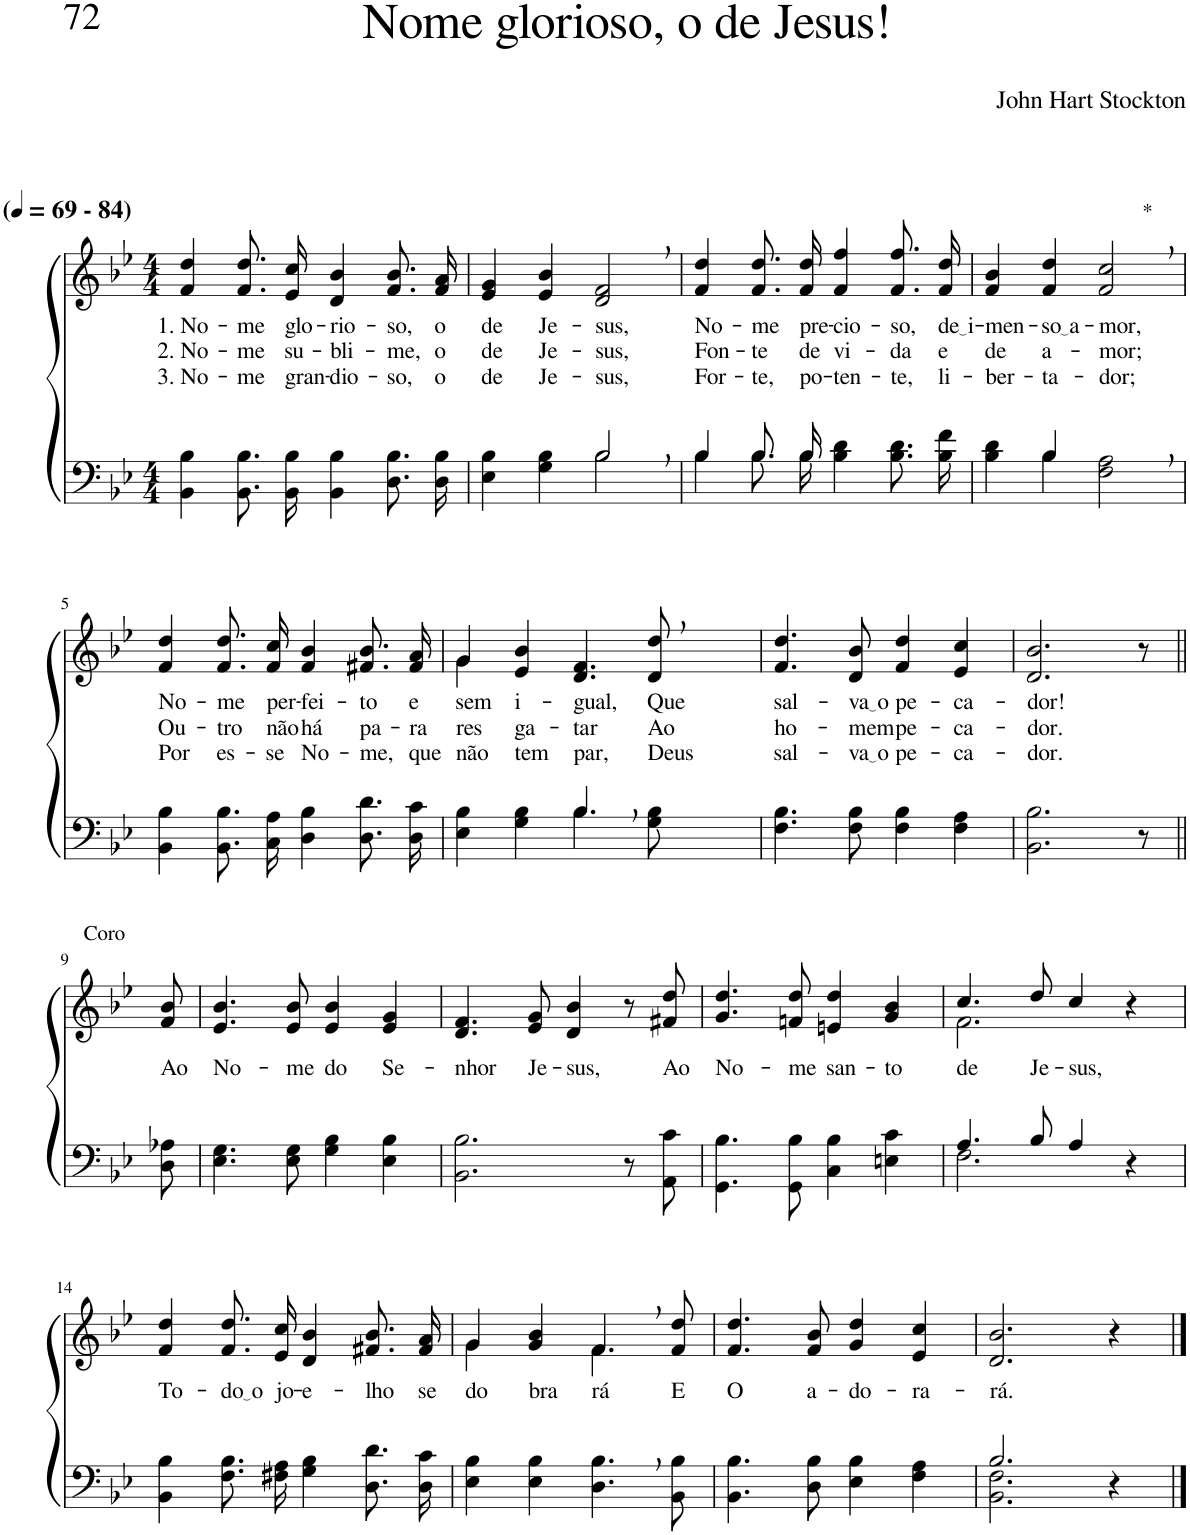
**kern	**kern	**text	**text	**text
*part2	*part1	*part1	*part1	*part1
*staff2	*staff1	*staff1	*staff1	*staff1
*I"Parte III e IV	*I"Parte I e II	*	*	*
*clefF4	*clefG2	*	*	*
*Trd1c2	*Trd1c2	*	*	*
*k[b-e-]	*k[b-e-]	*	*	*
*M4/4	*M4/4	*	*	*
*MM69	*MM69	*	*	*
=1	=1	=1	=1	=1
!	!LO:TX:a:B:t=(	!	!	!
!	!LO:TX:a:B:t=- 84)	!	!	!
!	!	!LO:LY:b	!LO:LY:b	!LO:LY:b
4BB-\ 4B-\	4f/ 4dd/	1. No-	2. No-	3. No-
!	!	!LO:LY:b	!LO:LY:b	!LO:LY:b
8.BB-\ 8.B-\L	8.f/ 8.dd/L	-me	-me	-me
!	!	!LO:LY:b	!LO:LY:b	!LO:LY:b
16BB-\ 16B-\Jk	16e-/ 16cc/Jk	glo-	su-	gran-
!	!	!LO:LY:b	!LO:LY:b	!LO:LY:b
4BB-\ 4B-\	4d/ 4b-/	-rio-	-bli-	-dio-
!	!	!LO:LY:b	!LO:LY:b	!LO:LY:b
8.D\ 8.B-\L	8.f/ 8.b-/L	-so,	-me,	-so,
!	!	!LO:LY:b	!LO:LY:b	!LO:LY:b
16D\ 16B-\Jk	16f/ 16a/Jk	o	o	o
=2	=2	=2	=2	=2
*^	*	*	*	*
!	!	!	!LO:LY:b	!LO:LY:b	!LO:LY:b
2ryy	4E-\ 4B-\	4e-/ 4g/	de	de	de
!	!	!	!LO:LY:b	!LO:LY:b	!LO:LY:b
.	4G\ 4B-\	4e-/ 4b-/	Je-	Je-	Je-
!	!	!	!LO:LY:b	!LO:LY:b	!LO:LY:b
2B-,/	2B-\	2d/, 2f/,	-sus,	-sus,	-sus,
=3	=3	=3	=3	=3	=3
!	!	!	!LO:LY:b	!LO:LY:b	!LO:LY:b
4B-/	4B-\	4f/ 4dd/	No-	Fon-	For-
!	!	!	!LO:LY:b	!LO:LY:b	!LO:LY:b
8.B-/L	8.B-\L	8.f/ 8.dd/L	-me	-te	-te,
!	!	!	!LO:LY:b	!LO:LY:b	!LO:LY:b
16B-/Jk	16B-\Jk	16f/ 16dd/Jk	pre-	de	po-
!	!	!	!LO:LY:b	!LO:LY:b	!LO:LY:b
4B-\ 4d\	2ryy	4f/ 4ff/	-cio-	vi-	-ten-
!	!	!	!LO:LY:b	!LO:LY:b	!LO:LY:b
8.B-\ 8.d\L	.	8.f/ 8.ff/L	-so,	-da	-te,
!	!	!	!LO:LY:b	!LO:LY:b	!LO:LY:b
16B-\ 16f\Jk	.	16f/ 16dd/Jk	de i	e	li-
=4	=4	=4	=4	=4	=4
!	!	!	!LO:LY:b	!LO:LY:b	!LO:LY:b
4ryy	4B-\ 4d\	4f/ 4b-/	-men-	de	-ber-
!	!	!	!LO:LY:b	!LO:LY:b	!LO:LY:b
4B-/	4B-\	4f/ 4dd/	so a	a-	-ta-
!	!	!LO:TX:a:t=*	!	!	!
!	!	!	!LO:LY:b	!LO:LY:b	!LO:LY:b
2ryy	2F\ 2A\	2f/, 2cc/,	-mor,	-mor;	-dor;
!!LO:LB:g=z
=5	=5	=5	=5	=5	=5
!	!	!	!LO:LY:b	!LO:LY:b	!LO:LY:b
*v	*v	*	*	*	*
4BB-\ 4B-\	4f/ 4dd/	No-	Ou-	Por
!	!	!LO:LY:b	!LO:LY:b	!LO:LY:b
8.BB-\ 8.B-\L	8.f/ 8.dd/L	-me	-tro	es-
!	!	!LO:LY:b	!LO:LY:b	!LO:LY:b
16C\ 16A\Jk	16f/ 16cc/Jk	per-	não	-se
!	!	!LO:LY:b	!LO:LY:b	!LO:LY:b
4D\ 4B-\	4f/ 4b-/	-fei-	há	No-
!	!	!LO:LY:b	!LO:LY:b	!LO:LY:b
8.D\ 8.d\L	8.f#X/ 8.b-/L	-to	pa-	-me,
!	!	!LO:LY:b	!LO:LY:b	!LO:LY:b
16D\ 16c\Jk	16f#/ 16a/Jk	e	-ra	que
=6	=6	=6	=6	=6
*^	*	*	*	*
!	!	!	!LO:LY:b	!LO:LY:b	!LO:LY:b
*	*	*^	*	*	*
2ryy	4E-\ 4B-\	4g\	4g/	sem	res-	não
!	!	!	!	!LO:LY:b	!LO:LY:b	!LO:LY:b
.	4G\ 4B-\	2.ryy	4e-/ 4b-/	i-	-ga-	tem
!	!	!	!	!LO:LY:b	!LO:LY:b	!LO:LY:b
4.B-,/	4.B-\	.	4.d/ 4.f/	-gual,	-tar	par,
!	!	!	!	!LO:LY:b	!LO:LY:b	!LO:LY:b
8ryy	8G\ 8B-\	.	8d/ 8dd/	Que	Ao	Deus
=7	=7	=7	=7	=7	=7	=7
!	!	!	!	!LO:LY:b	!LO:LY:b	!LO:LY:b
*v	*v	*	*	*	*	*
*	*v	*v	*	*	*
4.F\ 4.B-\	4.f/ 4.dd/	sal-	ho-	sal-
!	!	!LO:LY:b	!LO:LY:b	!LO:LY:b
8F\ 8B-\	8d/ 8b-/	va o	-mem	va o
!	!	!LO:LY:b	!LO:LY:b	!LO:LY:b
4F\ 4B-\	4f/ 4dd/	pe-	pe-	pe-
!	!	!LO:LY:b	!LO:LY:b	!LO:LY:b
4F\ 4A\	4e-/ 4cc/	-ca-	-ca-	-ca-
=8	=8	=8	=8	=8
!	!	!LO:LY:b	!LO:LY:b	!LO:LY:b
2.BB-\ 2.B-\	2.d/ 2.b-/	-dor!	-dor.	-dor.
8r	8r	.	.	.
!!LO:LB:g=z
=9||	=9||	=9||	=9||	=9||
!	!LO:TX:a:t=Coro	!	!	!
!	!	!LO:LY:b	!	!
8D\ 8A-X\	8f/ 8b-/	Ao	.	.
=10	=10	=10	=10	=10
!	!	!LO:LY:b	!	!
4.E-\ 4.G\	4.e-/ 4.b-/	No-	.	.
!	!	!LO:LY:b	!	!
8E-\ 8G\	8e-/ 8b-/	-me	.	.
!	!	!LO:LY:b	!	!
4G\ 4B-\	4e-/ 4b-/	do	.	.
!	!	!LO:LY:b	!	!
4E-\ 4B-\	4e-/ 4g/	Se-	.	.
=11	=11	=11	=11	=11
!	!	!LO:LY:b	!	!
2.BB-\ 2.B-\	4.d/ 4.f/	-nhor	.	.
!	!	!LO:LY:b	!	!
.	8e-/ 8g/	Je-	.	.
!	!	!LO:LY:b	!	!
.	4d/ 4b-/	-sus,	.	.
8r	8r	.	.	.
!	!	!LO:LY:b	!	!
8AA\ 8c\	8f#X/ 8dd/	Ao	.	.
=12	=12	=12	=12	=12
!	!	!LO:LY:b	!	!
4.GG\ 4.B-\	4.g/ 4.dd/	No-	.	.
!	!	!LO:LY:b	!	!
8GG\ 8B-\	8fn/ 8dd/	-me	.	.
!	!	!LO:LY:b	!	!
4C\ 4B-\	4en/ 4dd/	san-	.	.
!	!	!LO:LY:b	!	!
4En\ 4c\	4g/ 4b-/	-to	.	.
=13	=13	=13	=13	=13
*^	*^	*	*	*
!	!	!	!	!LO:LY:b	!	!
4.A/	2.F\	4.cc/	2.f\	de	.	.
!	!	!	!	!LO:LY:b	!	!
8B-/	.	8dd/	.	Je-	.	.
!	!	!	!	!LO:LY:b	!	!
4A/	.	4cc/	.	-sus,	.	.
4r	4ryy	4r	4ryy	.	.	.
!!LO:LB:g=z
=14	=14	=14	=14	=14	=14	=14
!	!	!	!	!LO:LY:b	!	!
*v	*v	*	*	*	*	*
*	*v	*v	*	*	*
4BB-\ 4B-\	4f/ 4dd/	To-	.	.
!	!	!LO:LY:b	!	!
8.F\ 8.B-\L	8.f/ 8.dd/L	do o	.	.
!	!	!LO:LY:b	!	!
16F#X\ 16A\Jk	16e-/ 16cc/Jk	jo-	.	.
!	!	!LO:LY:b	!	!
4G\ 4B-\	4d/ 4b-/	-e-	.	.
!	!	!LO:LY:b	!	!
8.D\ 8.d\L	8.f#X/ 8.b-/L	-lho	.	.
!	!	!LO:LY:b	!	!
16D\ 16c\Jk	16f#/ 16a/Jk	se	.	.
=15	=15	=15	=15	=15
*	*^	*	*	*
!	!	!	!LO:LY:b	!	!
4E-\ 4B-\	4g/	4g\	do-	.	.
!	!	!	!LO:LY:b	!	!
4E-\ 4B-\	4g/ 4b-/	4ryy	-bra-	.	.
!	!	!	!LO:LY:b	!	!
4.D\, 4.B-\,	4.f,/	4.f\	-rá	.	.
!	!	!	!LO:LY:b	!	!
8BB-\ 8B-\	8f/ 8dd/	8ryy	E	.	.
=16	=16	=16	=16	=16	=16
!	!	!	!LO:LY:b	!	!
*	*v	*v	*	*	*
4.BB-\ 4.B-\	4.f/ 4.dd/	O	.	.
!	!	!LO:LY:b	!	!
8D\ 8B-\	8f/ 8b-/	a-	.	.
!	!	!LO:LY:b	!	!
4E-\ 4B-\	4g/ 4dd/	-do-	.	.
!	!	!LO:LY:b	!	!
4F\ 4A\	4e-/ 4cc/	-ra-	.	.
=17	=17	=17	=17	=17
*^	*	*	*	*
!	!	!	!LO:LY:b	!	!
2.B-/	2.BB-\ 2.F\	2.d/ 2.b-/	-rá.	.	.
4r	4ryy	4r	.	.	.
*v	*v	*	*	*	*
==	==	==	==	==
*-	*-	*-	*-	*-
